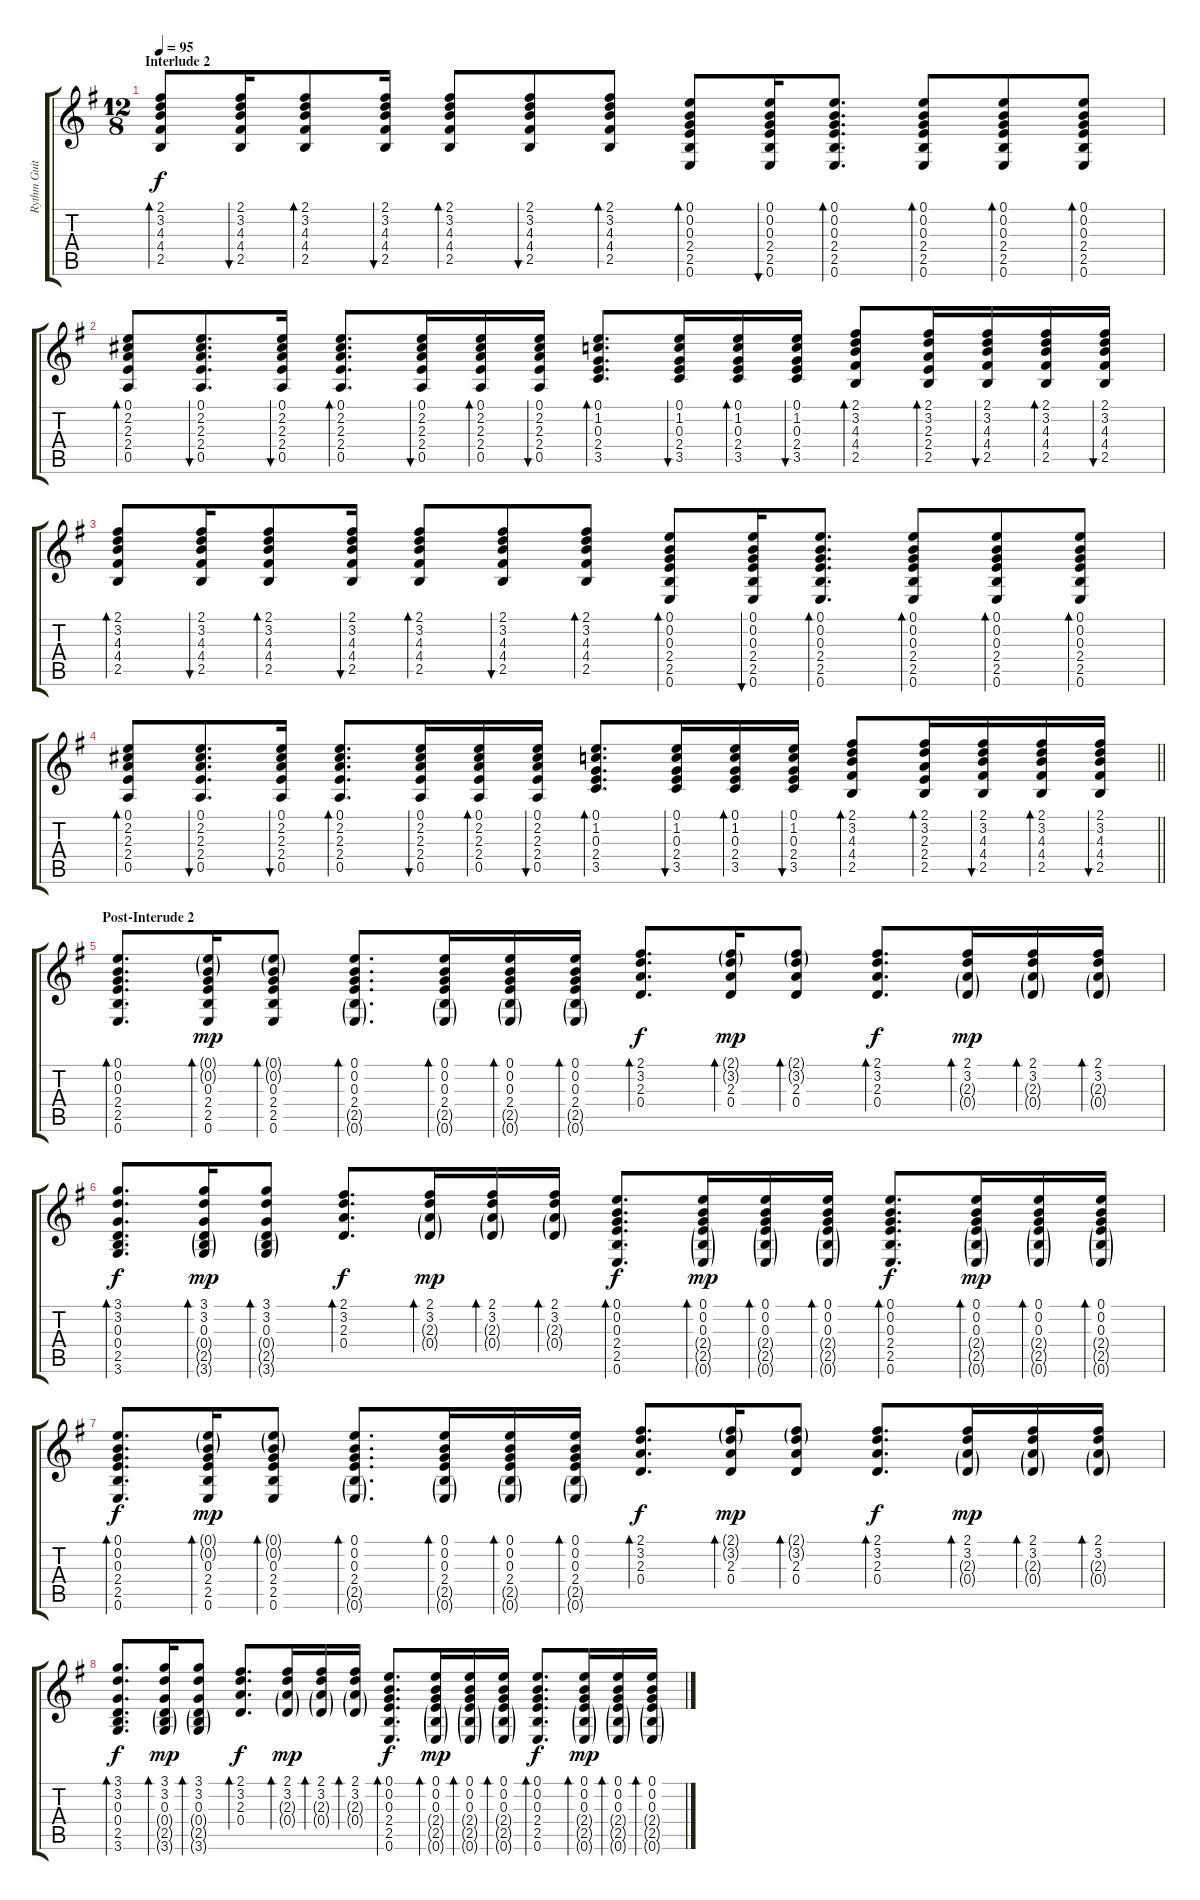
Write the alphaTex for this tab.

\track ("Rythm Guitar" "Rythm Guit") {instrument acousticguitarsteel}
\staff {score tabs}
\tuning (E4 B3 G3 D3 A2 E2) {hide}
\ts (12 8)
\section ("" "Interlude 2")
\tempo 95
\clef g2
\ks eminor
(2.1 3.2 4.3 4.4 2.5).8{bd 30 dy f} (2.1 3.2 4.3 4.4 2.5).16{bu 30} (2.1 3.2 4.3 4.4 2.5).8{bd 30} (2.1 3.2 4.3 4.4 2.5).16{bu 30} (2.1 3.2 4.3 4.4 2.5).8{bd 30} (2.1 3.2 4.3 4.4 2.5).8{bu 30} (2.1 3.2 4.3 4.4 2.5).8{bd 30} (0.1 0.2 0.3 2.4 2.5 0.6).8{bd 30} (0.1 0.2 0.3 2.4 2.5 0.6).16{bu 30} (0.1 0.2 0.3 2.4 2.5 0.6).8{d bd 30} (0.1 0.2 0.3 2.4 2.5 0.6).8{bd 30} (0.1 0.2 0.3 2.4 2.5 0.6).8{bd 30} (0.1 0.2 0.3 2.4 2.5 0.6).8{bd 30} |
(0.1 2.2 2.3 2.4 0.5).8{bd 30} (0.1 2.2 2.3 2.4 0.5).8{d bu 30} (0.1 2.2 2.3 2.4 0.5).16{bu 30} (0.1 2.2 2.3 2.4 0.5).8{d bd 30} (0.1 2.2 2.3 2.4 0.5).16{bu 30} (0.1 2.2 2.3 2.4 0.5).16{bd 30} (0.1 2.2 2.3 2.4 0.5).16{bu 30} (0.1 1.2 0.3 2.4 3.5).8{d bd 30} (0.1 1.2 0.3 2.4 3.5).16{bu 30} (0.1 1.2 0.3 2.4 3.5).16{bd 30} (0.1 1.2 0.3 2.4 3.5).16{bu 30} (2.1 3.2 4.3 4.4 2.5).8{bd 30} (2.1 3.2 2.3 2.4 2.5).16{bd 30} (2.1 3.2 4.3 4.4 2.5).16{bu 30} (2.1 3.2 4.3 4.4 2.5).16{bd 30} (2.1 3.2 4.3 4.4 2.5).16{bu 30} |
(2.1 3.2 4.3 4.4 2.5).8{bd 30} (2.1 3.2 4.3 4.4 2.5).16{bu 30} (2.1 3.2 4.3 4.4 2.5).8{bd 30} (2.1 3.2 4.3 4.4 2.5).16{bu 30} (2.1 3.2 4.3 4.4 2.5).8{bd 30} (2.1 3.2 4.3 4.4 2.5).8{bu 30} (2.1 3.2 4.3 4.4 2.5).8{bd 30} (0.1 0.2 0.3 2.4 2.5 0.6).8{bd 30} (0.1 0.2 0.3 2.4 2.5 0.6).16{bu 30} (0.1 0.2 0.3 2.4 2.5 0.6).8{d bd 30} (0.1 0.2 0.3 2.4 2.5 0.6).8{bd 30} (0.1 0.2 0.3 2.4 2.5 0.6).8{bd 30} (0.1 0.2 0.3 2.4 2.5 0.6).8{bd 30} |
\barLineRight lightlight
(0.1 2.2 2.3 2.4 0.5).8{bd 30} (0.1 2.2 2.3 2.4 0.5).8{d bu 30} (0.1 2.2 2.3 2.4 0.5).16{bu 30} (0.1 2.2 2.3 2.4 0.5).8{d bd 30} (0.1 2.2 2.3 2.4 0.5).16{bu 30} (0.1 2.2 2.3 2.4 0.5).16{bd 30} (0.1 2.2 2.3 2.4 0.5).16{bu 30} (0.1 1.2 0.3 2.4 3.5).8{d bd 30} (0.1 1.2 0.3 2.4 3.5).16{bu 30} (0.1 1.2 0.3 2.4 3.5).16{bd 30} (0.1 1.2 0.3 2.4 3.5).16{bu 30} (2.1 3.2 4.3 4.4 2.5).8{bd 30} (2.1 3.2 2.3 2.4 2.5).16{bd 30} (2.1 3.2 4.3 4.4 2.5).16{bu 30} (2.1 3.2 4.3 4.4 2.5).16{bd 30} (2.1 3.2 4.3 4.4 2.5).16{bu 30} |
\section ("" "Post-Interude 2")
(0.1 0.2 0.3 2.4 2.5 0.6).8{d bd 30} (0.1{g} 0.2{g} 0.3 2.4 2.5 0.6).16{bd 30 dy mp} (0.1{g} 0.2{g} 0.3 2.4 2.5 0.6).8{bd 30} (0.1 0.2 0.3 2.4 2.5{g} 0.6{g}).8{d bd 30} (0.1 0.2 0.3 2.4 2.5{g} 0.6{g}).16{bd 30} (0.1 0.2 0.3 2.4 2.5{g} 0.6{g}).16{bd 30} (0.1 0.2 0.3 2.4 2.5{g} 0.6{g}).16{bd 30} (2.1 3.2 2.3 0.4).8{d bd 30 dy f} (2.1{g} 3.2{g} 2.3 0.4).16{bd 30 dy mp} (2.1{g} 3.2{g} 2.3 0.4).8{bd 30} (2.1 3.2 2.3 0.4).8{d bd 30 dy f} (2.1 3.2 2.3{g} 0.4{g}).16{bd 30 dy mp} (2.1 3.2 2.3{g} 0.4{g}).16{bd 30} (2.1 3.2 2.3{g} 0.4{g}).16{bd 30} |
(3.1 3.2 0.3 0.4 2.5 3.6).8{d bd 30 dy f} (3.1 3.2 0.3 0.4{g} 2.5{g} 3.6{g}).16{bd 30 dy mp} (3.1 3.2 0.3 0.4{g} 2.5{g} 3.6{g}).8{bd 30} (2.1 3.2 2.3 0.4).8{d bd 30 dy f} (2.1 3.2 2.3{g} 0.4{g}).16{bd 30 dy mp} (2.1 3.2 2.3{g} 0.4{g}).16{bd 30} (2.1 3.2 2.3{g} 0.4{g}).16{bd 30} (0.1 0.2 0.3 2.4 2.5 0.6).8{d bd 30 dy f} (0.1 0.2 0.3 2.4{g} 2.5{g} 0.6{g}).16{bd 30 dy mp} (0.1 0.2 0.3 2.4{g} 2.5{g} 0.6{g}).16{bd 30} (0.1 0.2 0.3 2.4{g} 2.5{g} 0.6{g}).16{bd 30} (0.1 0.2 0.3 2.4 2.5 0.6).8{d bd 30 dy f} (0.1 0.2 0.3 2.4{g} 2.5{g} 0.6{g}).16{bd 30 dy mp} (0.1 0.2 0.3 2.4{g} 2.5{g} 0.6{g}).16{bd 30} (0.1 0.2 0.3 2.4{g} 2.5{g} 0.6{g}).16{bd 30} |
(0.1 0.2 0.3 2.4 2.5 0.6).8{d bd 30 dy f} (0.1{g} 0.2{g} 0.3 2.4 2.5 0.6).16{bd 30 dy mp} (0.1{g} 0.2{g} 0.3 2.4 2.5 0.6).8{bd 30} (0.1 0.2 0.3 2.4 2.5{g} 0.6{g}).8{d bd 30} (0.1 0.2 0.3 2.4 2.5{g} 0.6{g}).16{bd 30} (0.1 0.2 0.3 2.4 2.5{g} 0.6{g}).16{bd 30} (0.1 0.2 0.3 2.4 2.5{g} 0.6{g}).16{bd 30} (2.1 3.2 2.3 0.4).8{d bd 30 dy f} (2.1{g} 3.2{g} 2.3 0.4).16{bd 30 dy mp} (2.1{g} 3.2{g} 2.3 0.4).8{bd 30} (2.1 3.2 2.3 0.4).8{d bd 30 dy f} (2.1 3.2 2.3{g} 0.4{g}).16{bd 30 dy mp} (2.1 3.2 2.3{g} 0.4{g}).16{bd 30} (2.1 3.2 2.3{g} 0.4{g}).16{bd 30} |
(3.1 3.2 0.3 0.4 2.5 3.6).8{d bd 30 dy f} (3.1 3.2 0.3 0.4{g} 2.5{g} 3.6{g}).16{bd 30 dy mp} (3.1 3.2 0.3 0.4{g} 2.5{g} 3.6{g}).8{bd 30} (2.1 3.2 2.3 0.4).8{d bd 30 dy f} (2.1 3.2 2.3{g} 0.4{g}).16{bd 30 dy mp} (2.1 3.2 2.3{g} 0.4{g}).16{bd 30} (2.1 3.2 2.3{g} 0.4{g}).16{bd 30} (0.1 0.2 0.3 2.4 2.5 0.6).8{d bd 30 dy f} (0.1 0.2 0.3 2.4{g} 2.5{g} 0.6{g}).16{bd 30 dy mp} (0.1 0.2 0.3 2.4{g} 2.5{g} 0.6{g}).16{bd 30} (0.1 0.2 0.3 2.4{g} 2.5{g} 0.6{g}).16{bd 30} (0.1 0.2 0.3 2.4 2.5 0.6).8{d bd 30 dy f} (0.1 0.2 0.3 2.4{g} 2.5{g} 0.6{g}).16{bd 30 dy mp} (0.1 0.2 0.3 2.4{g} 2.5{g} 0.6{g}).16{bd 30} (0.1 0.2 0.3 2.4{g} 2.5{g} 0.6{g}).16{bd 30}
